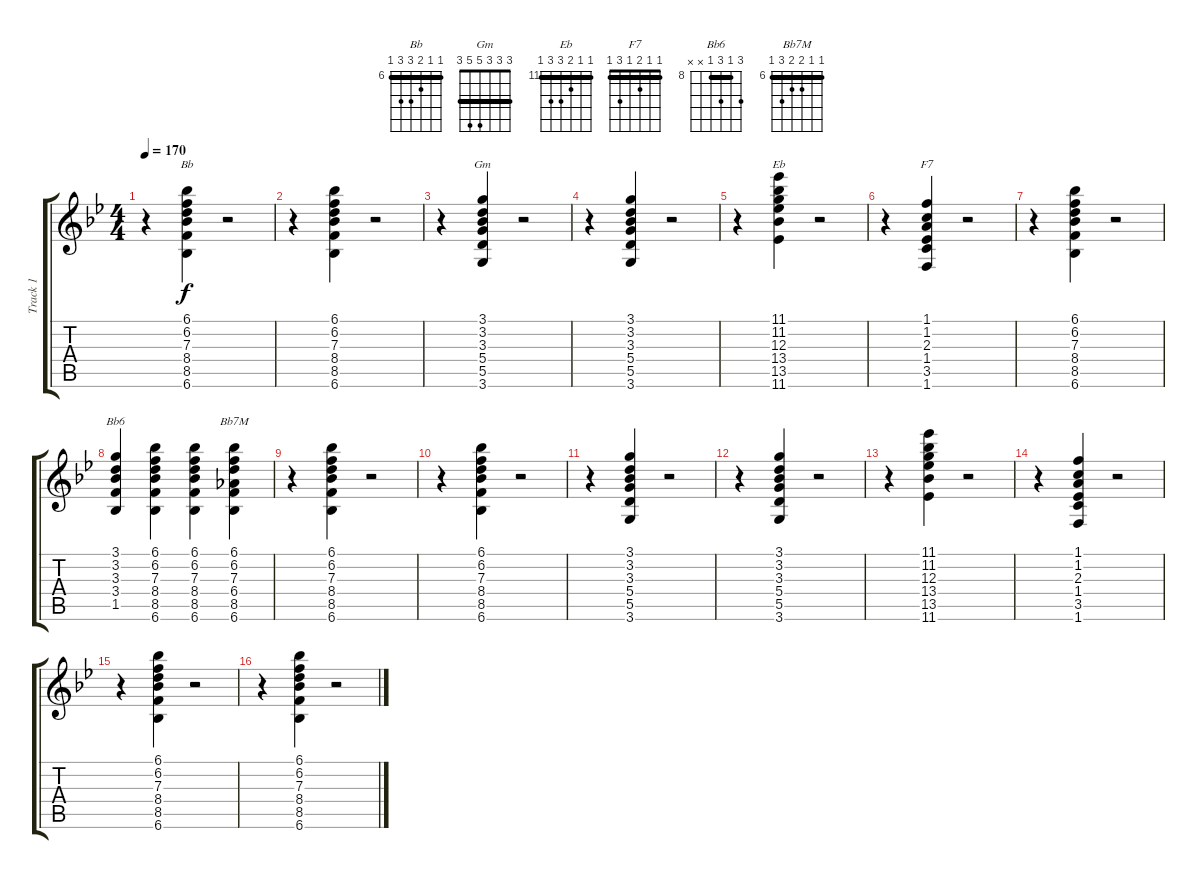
\track ("Track 1" "Track 1") {instrument electricguitarjazz}
\staff {score tabs}
\tuning (E4 B3 G3 D3 A2 E2) {hide}
\chord ("Bb" 6 6 7 8 8 6) {firstfret 6 barre 6}
\chord ("Gm" 3 3 3 5 5 3) {barre 3}
\chord ("Eb" 11 11 12 13 13 11) {firstfret 11 barre 11}
\chord ("F7" 1 1 2 1 3 1) {barre 1}
\chord ("Bb6" 10 8 10 8 x x) {firstfret 8 barre 8}
\chord ("Bb7M" 6 6 7 7 8 6) {firstfret 6 barre 6}
\ts (4 4)
\tempo 170
\clef g2
\ks bb
r.4{dy f} (6.1 6.2 7.3 8.4 8.5 6.6).4{ch "Bb"} r.2 |
r.4 (6.1 6.2 7.3 8.4 8.5 6.6).4 r.2 |
r.4 (3.1 3.2 3.3 5.4 5.5 3.6).4{ch "Gm"} r.2 |
r.4 (3.1 3.2 3.3 5.4 5.5 3.6).4 r.2 |
r.4 (11.1 11.2 12.3 13.4 13.5 11.6).4{ch "Eb"} r.2 |
r.4 (1.1 1.2 2.3 1.4 3.5 1.6).4{ch "F7"} r.2 |
r.4 (6.1 6.2 7.3 8.4 8.5 6.6).4 r.2 |
(3.1 3.2 3.3 3.4 1.5).4{ch "Bb6"} (6.1 6.2 7.3 8.4 8.5 6.6).4 (6.1 6.2 7.3 8.4 8.5 6.6).4 (6.1 6.2 7.3 6.4 8.5 6.6).4{ch "Bb7M"} |
r.4 (6.1 6.2 7.3 8.4 8.5 6.6).4 r.2 |
r.4 (6.1 6.2 7.3 8.4 8.5 6.6).4 r.2 |
r.4 (3.1 3.2 3.3 5.4 5.5 3.6).4 r.2 |
r.4 (3.1 3.2 3.3 5.4 5.5 3.6).4 r.2 |
r.4 (11.1 11.2 12.3 13.4 13.5 11.6).4 r.2 |
r.4 (1.1 1.2 2.3 1.4 3.5 1.6).4 r.2 |
r.4 (6.1 6.2 7.3 8.4 8.5 6.6).4 r.2 |
r.4 (6.1 6.2 7.3 8.4 8.5 6.6).4 r.2
